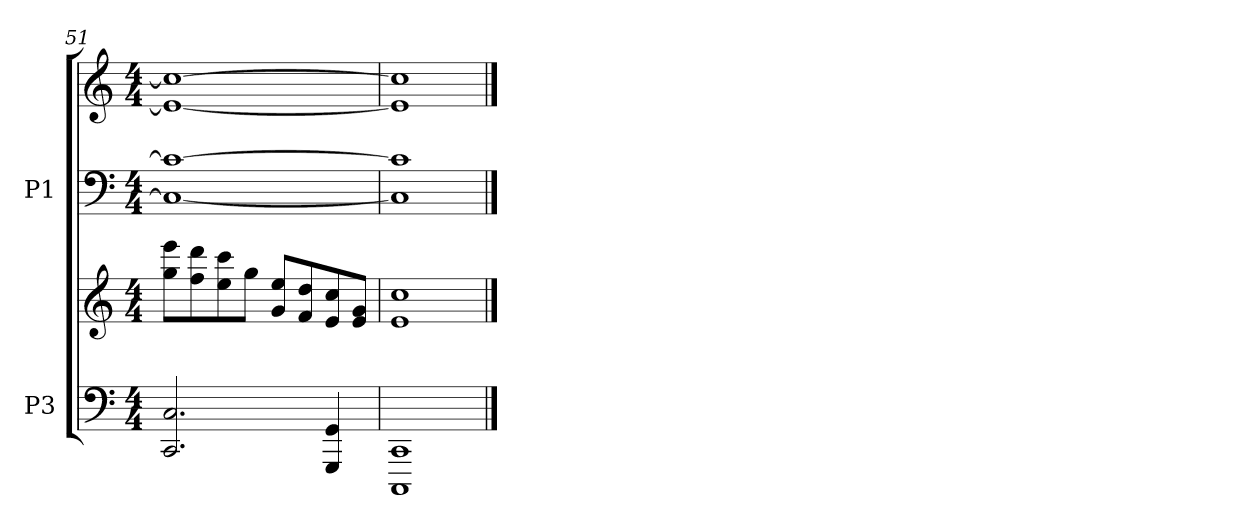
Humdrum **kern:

**kern	**kern	**kern	**kern
*part2	*part2	*part1	*part1
*staff4	*staff3	*staff2	*staff1
*I"P3	*	*I"P1	*
*clefF4	*clefG2	*clefF4	*clefG2
*k[]	*k[]	*k[]	*k[]
*C:	*C:	*C:	*C:
*M4/4	*M4/4	*M4/4	*M4/4
=51	=51	=51	=51
2.CCi/ 2.Ci	8ggi\ 8eeeiL	1Ci_< 1ci_>	1ei_< 1cci_>
.	8ffi\ 8dddi	.	.
.	8eei\ 8ccci	.	.
.	8ggi\J	.	.
.	8gi/ 8eeiL	.	.
.	8fi/ 8ddi	.	.
4GGGi/ 4GGi	8ei/ 8cci	.	.
.	8ei/ 8giJ	.	.
=52	=52	=52	=52
1CCCi 1CCi	1ei 1cci	1Ci] 1ci]	1ei] 1cci]
==	==	==	==
*-	*-	*-	*-
